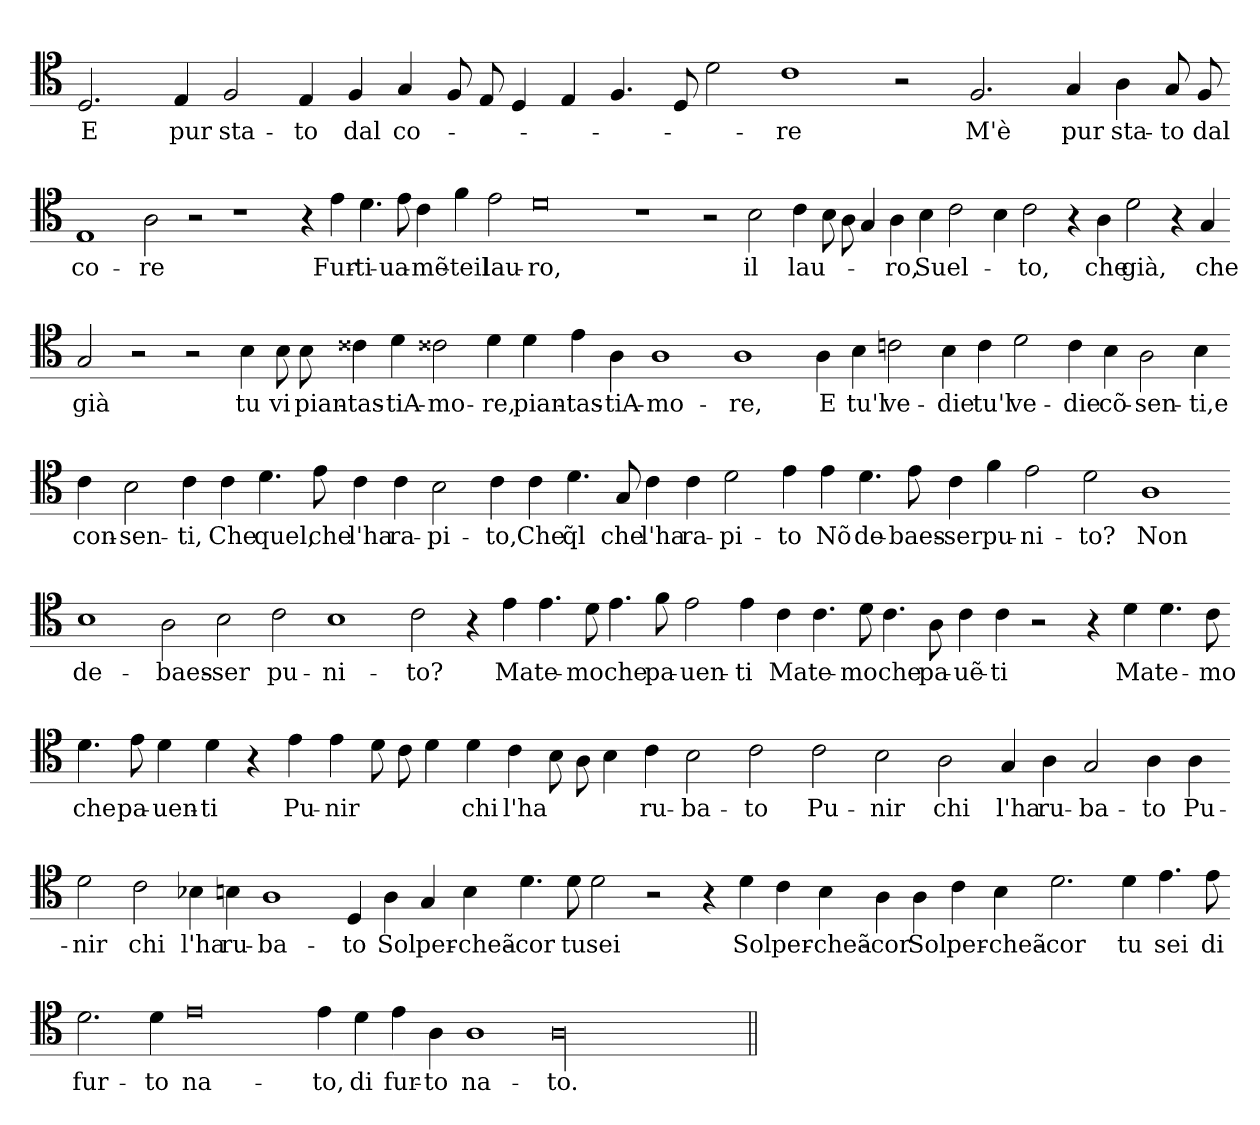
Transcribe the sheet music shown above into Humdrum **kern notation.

**kern	**text
*part1	*part1
*staff1	*staff1
*clefC4	*
*k[]	*
=	=
2.D	E
4E	pur
2F	sta-
4E	to
4F	dal
4G	co-
8F	.
8E	.
4D	.
4E	.
4.F	.
8D	.
2d	.
1c	re
2r	.
2.F	M'ѐ
4G	pur
4A	sta-
8G	to
8F	dal
=-	=-
1E	co-
2A	re
2r	.
1r	.
4r	.
4e	Fur-
4.d	ti-
8e	ua-
4c	mẽ-
4f	teil
2e	lau-
0d	ro,
1r	.
2r	.
2B	il
4c	lau-
8B	.
8A\	.
4G	.
4A	ro,
4B	Suel-
2c	.
4B	.
2c	to,
4r	.
4A	che
2d	già,
4r	.
4G	che
=-	=-
2G	già
2r	.
2r	.
4B	tu
8B	vi
8B	pian-
4c##X	tas-
4d	tiA-
2c##X	mo-
4d	re,
4d	pian-
4e	tas-
4A	tiA-
1A	mo-
1A	re,
4A	E
4B	tu'l
2c	ve-
4B	die
4c	tu'l
2d	ve-
4c	die
4B	cõ-
2A	sen-
4B	ti,e
=-	=-
4c	con-
2B	sen-
4c	ti,
4c	Che
4.d	quel,
8e	che
4c	l'ha
4c	ra-
2B	pi-
4c	to,
4c	Che
4.d	q̃l
8G	che
4c	l'ha
4c	ra-
2d	pi-
4e	to
4e	Nõ
4.d	de-
8e	baes-
4c	ser
4f	pu-
2e	ni-
2d	to?
1A	Non
=-	=-
1B	de-
2A	baes-
2B	ser
2c	pu-
1B	ni-
2c	to?
4r	.
4e	Ma
4.e	te-
8d	mo
4.e	che
8f	pa-
2e	uen-
4e	ti
4c	Ma
4.c	te-
8d	mo
4.c	che
8A	pa-
4c	uẽ-
4c	ti
2r	.
4r	.
4d	Ma
4.d	te-
8c	mo
=-	=-
4.d	che
8e	pa-
4d	uen-
4d	ti
4r	.
4e	Pu-
4e	nir
8d	.
8c	.
4d	.
4d	chi
4c	l'ha
8B	.
8A\	.
4B	.
4c	ru-
2B	ba-
2c	to
2c	Pu-
2B	nir
2A	chi
4G	l'ha
4A	ru-
2G	ba-
4A	to
4A	Pu-
=-	=-
2d	nir
2c	chi
4B-X	l'ha
4B	ru-
1A	ba-
4D	to
4A	Sol
4G	per-
4B	cheã-
4.d	cor
8d	tu
2d	sei
2r	.
4r	.
4d	Sol
4c	per-
4B	cheã-
4A	cor
4A	Sol
4c	per-
4B	cheã-
2.d	cor
4d	tu
4.e	sei
8e	di
=-	=-
2.d	fur-
4d	to
0e	na-
4e	to,
4d	di
4e	fur-
4A	to
1A	na-
00A	to.
=||	=||
*-	*-
